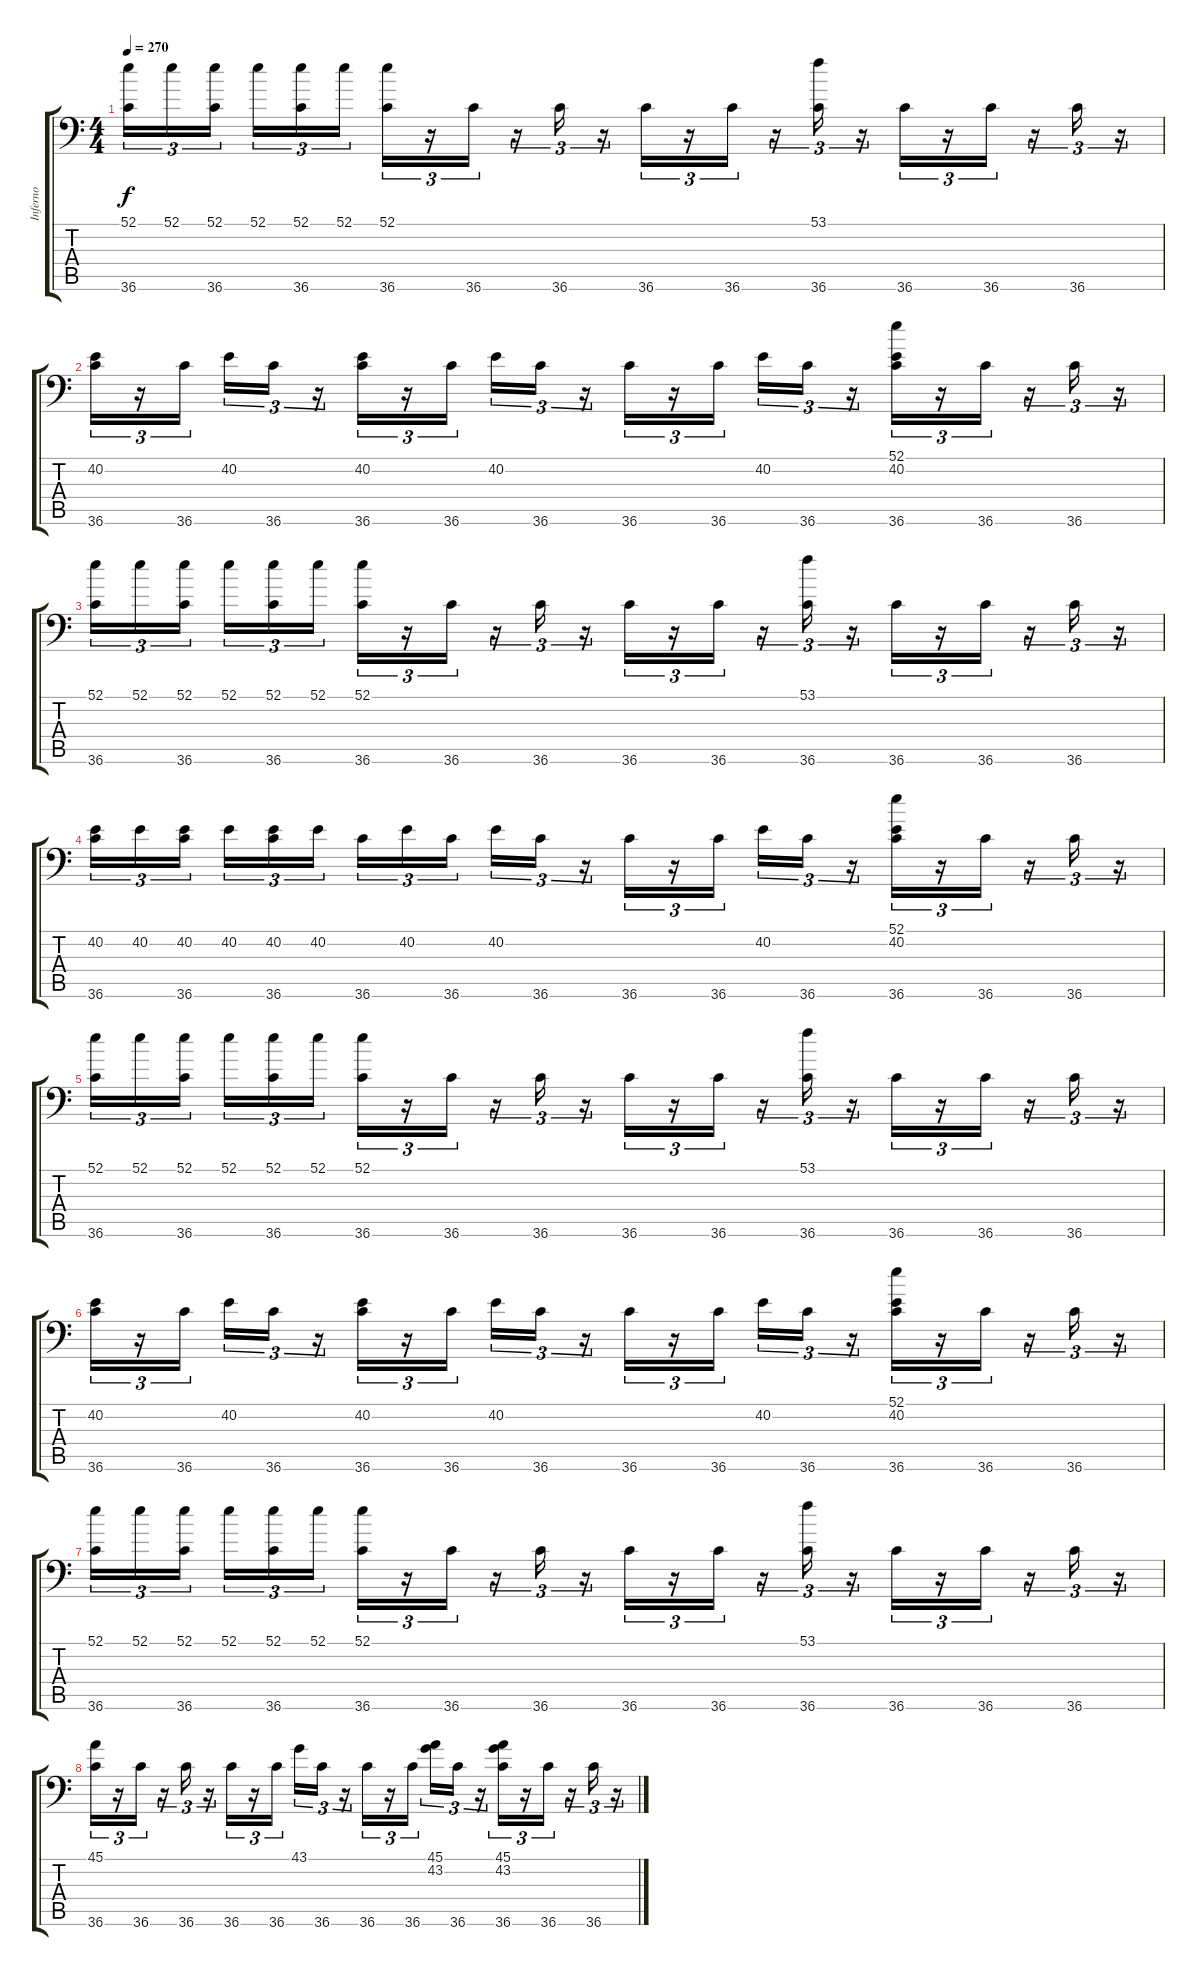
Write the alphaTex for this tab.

\track ("Inferno" "Inferno") {instrument acousticgrandpiano}
\staff {score tabs}
\tuning (C-1 C-1 C-1 C-1 C-1 C-1) {hide}
\ts (4 4)
\tempo 270
\clef f4
\ks c
(52.1 36.6).16{tu (3 2) dy f} 52.1.16{tu (3 2)} (52.1 36.6).16{tu (3 2)} 52.1.16{tu (3 2)} (52.1 36.6).16{tu (3 2)} 52.1.16{tu (3 2)} (52.1 36.6).16{tu (3 2)} r.16{tu (3 2)} 36.6.16{tu (3 2)} r.16{tu (3 2)} 36.6.16{tu (3 2)} r.16{tu (3 2)} 36.6.16{tu (3 2)} r.16{tu (3 2)} 36.6.16{tu (3 2)} r.16{tu (3 2)} (53.1 36.6).16{tu (3 2)} r.16{tu (3 2)} 36.6.16{tu (3 2)} r.16{tu (3 2)} 36.6.16{tu (3 2)} r.16{tu (3 2)} 36.6.16{tu (3 2)} r.16{tu (3 2)} |
(40.2 36.6).16{tu (3 2)} r.16{tu (3 2)} 36.6.16{tu (3 2)} 40.2.16{tu (3 2)} 36.6.16{tu (3 2)} r.16{tu (3 2)} (40.2 36.6).16{tu (3 2)} r.16{tu (3 2)} 36.6.16{tu (3 2)} 40.2.16{tu (3 2)} 36.6.16{tu (3 2)} r.16{tu (3 2)} 36.6.16{tu (3 2)} r.16{tu (3 2)} 36.6.16{tu (3 2)} 40.2.16{tu (3 2)} 36.6.16{tu (3 2)} r.16{tu (3 2)} (52.1 40.2 36.6).16{tu (3 2)} r.16{tu (3 2)} 36.6.16{tu (3 2)} r.16{tu (3 2)} 36.6.16{tu (3 2)} r.16{tu (3 2)} |
(52.1 36.6).16{tu (3 2)} 52.1.16{tu (3 2)} (52.1 36.6).16{tu (3 2)} 52.1.16{tu (3 2)} (52.1 36.6).16{tu (3 2)} 52.1.16{tu (3 2)} (52.1 36.6).16{tu (3 2)} r.16{tu (3 2)} 36.6.16{tu (3 2)} r.16{tu (3 2)} 36.6.16{tu (3 2)} r.16{tu (3 2)} 36.6.16{tu (3 2)} r.16{tu (3 2)} 36.6.16{tu (3 2)} r.16{tu (3 2)} (53.1 36.6).16{tu (3 2)} r.16{tu (3 2)} 36.6.16{tu (3 2)} r.16{tu (3 2)} 36.6.16{tu (3 2)} r.16{tu (3 2)} 36.6.16{tu (3 2)} r.16{tu (3 2)} |
(40.2 36.6).16{tu (3 2)} 40.2.16{tu (3 2)} (40.2 36.6).16{tu (3 2)} 40.2.16{tu (3 2)} (40.2 36.6).16{tu (3 2)} 40.2.16{tu (3 2)} 36.6.16{tu (3 2)} 40.2.16{tu (3 2)} 36.6.16{tu (3 2)} 40.2.16{tu (3 2)} 36.6.16{tu (3 2)} r.16{tu (3 2)} 36.6.16{tu (3 2)} r.16{tu (3 2)} 36.6.16{tu (3 2)} 40.2.16{tu (3 2)} 36.6.16{tu (3 2)} r.16{tu (3 2)} (52.1 40.2 36.6).16{tu (3 2)} r.16{tu (3 2)} 36.6.16{tu (3 2)} r.16{tu (3 2)} 36.6.16{tu (3 2)} r.16{tu (3 2)} |
(52.1 36.6).16{tu (3 2)} 52.1.16{tu (3 2)} (52.1 36.6).16{tu (3 2)} 52.1.16{tu (3 2)} (52.1 36.6).16{tu (3 2)} 52.1.16{tu (3 2)} (52.1 36.6).16{tu (3 2)} r.16{tu (3 2)} 36.6.16{tu (3 2)} r.16{tu (3 2)} 36.6.16{tu (3 2)} r.16{tu (3 2)} 36.6.16{tu (3 2)} r.16{tu (3 2)} 36.6.16{tu (3 2)} r.16{tu (3 2)} (53.1 36.6).16{tu (3 2)} r.16{tu (3 2)} 36.6.16{tu (3 2)} r.16{tu (3 2)} 36.6.16{tu (3 2)} r.16{tu (3 2)} 36.6.16{tu (3 2)} r.16{tu (3 2)} |
(40.2 36.6).16{tu (3 2)} r.16{tu (3 2)} 36.6.16{tu (3 2)} 40.2.16{tu (3 2)} 36.6.16{tu (3 2)} r.16{tu (3 2)} (40.2 36.6).16{tu (3 2)} r.16{tu (3 2)} 36.6.16{tu (3 2)} 40.2.16{tu (3 2)} 36.6.16{tu (3 2)} r.16{tu (3 2)} 36.6.16{tu (3 2)} r.16{tu (3 2)} 36.6.16{tu (3 2)} 40.2.16{tu (3 2)} 36.6.16{tu (3 2)} r.16{tu (3 2)} (52.1 40.2 36.6).16{tu (3 2)} r.16{tu (3 2)} 36.6.16{tu (3 2)} r.16{tu (3 2)} 36.6.16{tu (3 2)} r.16{tu (3 2)} |
(52.1 36.6).16{tu (3 2)} 52.1.16{tu (3 2)} (52.1 36.6).16{tu (3 2)} 52.1.16{tu (3 2)} (52.1 36.6).16{tu (3 2)} 52.1.16{tu (3 2)} (52.1 36.6).16{tu (3 2)} r.16{tu (3 2)} 36.6.16{tu (3 2)} r.16{tu (3 2)} 36.6.16{tu (3 2)} r.16{tu (3 2)} 36.6.16{tu (3 2)} r.16{tu (3 2)} 36.6.16{tu (3 2)} r.16{tu (3 2)} (53.1 36.6).16{tu (3 2)} r.16{tu (3 2)} 36.6.16{tu (3 2)} r.16{tu (3 2)} 36.6.16{tu (3 2)} r.16{tu (3 2)} 36.6.16{tu (3 2)} r.16{tu (3 2)} |
(45.1 36.6).16{tu (3 2)} r.16{tu (3 2)} 36.6.16{tu (3 2)} r.16{tu (3 2)} 36.6.16{tu (3 2)} r.16{tu (3 2)} 36.6.16{tu (3 2)} r.16{tu (3 2)} 36.6.16{tu (3 2)} 43.1.16{tu (3 2)} 36.6.16{tu (3 2)} r.16{tu (3 2)} 36.6.16{tu (3 2)} r.16{tu (3 2)} 36.6.16{tu (3 2)} (45.1 43.2).16{tu (3 2)} 36.6.16{tu (3 2)} r.16{tu (3 2)} (45.1 43.2 36.6).16{tu (3 2)} r.16{tu (3 2)} 36.6.16{tu (3 2)} r.16{tu (3 2)} 36.6.16{tu (3 2)} r.16{tu (3 2)}
